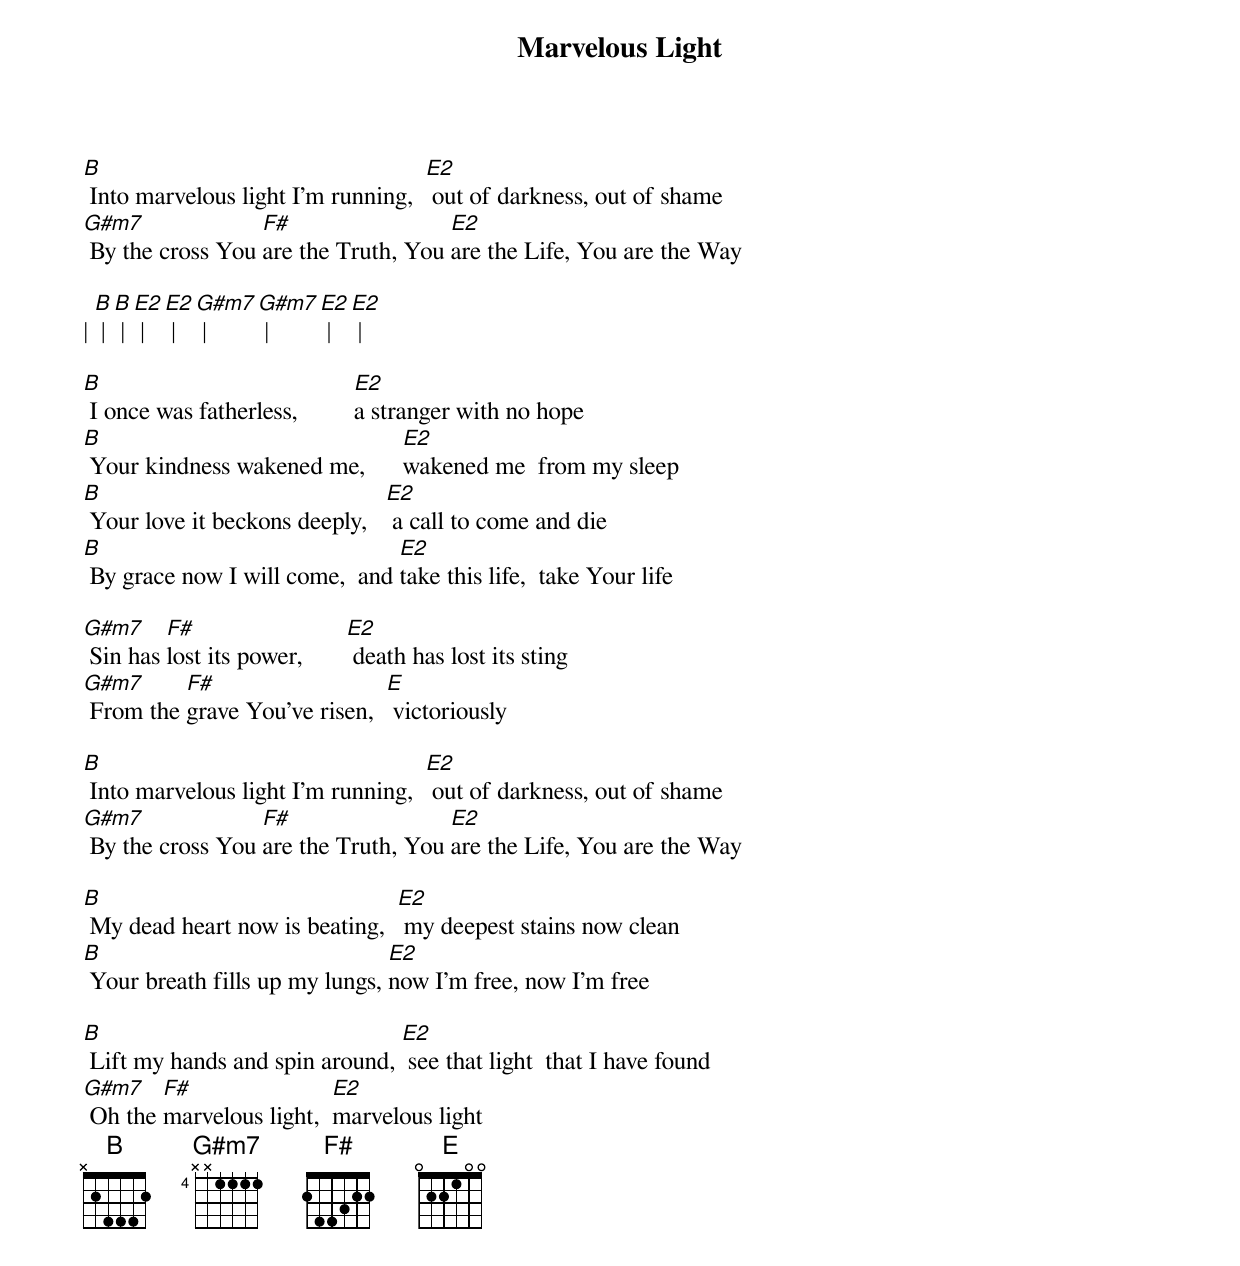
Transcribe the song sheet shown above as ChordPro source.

{title: Marvelous Light}
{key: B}
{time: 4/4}
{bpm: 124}
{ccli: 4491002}
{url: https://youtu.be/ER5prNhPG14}
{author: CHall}
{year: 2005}
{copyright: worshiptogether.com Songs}

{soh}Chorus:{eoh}
[B] Into marvelous light I'm running,  [E2] out of darkness, out of shame
[G#m7] By the cross You [F#]are the Truth, You [E2]are the Life, You are the Way

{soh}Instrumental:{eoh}
| [B] | [B] | [E2] | [E2] | [G#m7] | [G#m7] | [E2] | [E2] |

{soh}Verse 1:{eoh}
[B] I once was fatherless,         [E2]a stranger with no hope
[B] Your kindness wakened me,      [E2]wakened me  from my sleep
[B] Your love it beckons deeply,   [E2] a call to come and die
[B] By grace now I will come,  and [E2]take this life,  take Your life

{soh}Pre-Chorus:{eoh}
[G#m7] Sin has [F#]lost its power,       [E2] death has lost its sting
[G#m7] From the [F#]grave You've risen,  [E] victoriously

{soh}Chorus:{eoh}
[B] Into marvelous light I'm running,  [E2] out of darkness, out of shame
[G#m7] By the cross You [F#]are the Truth, You [E2]are the Life, You are the Way

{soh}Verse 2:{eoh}
[B] My dead heart now is beating,  [E2] my deepest stains now clean
[B] Your breath fills up my lungs, [E2]now I'm free, now I'm free

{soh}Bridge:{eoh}
[B] Lift my hands and spin around, [E2] see that light  that I have found
[G#m7] Oh the [F#]marvelous light,  [E2]marvelous light
